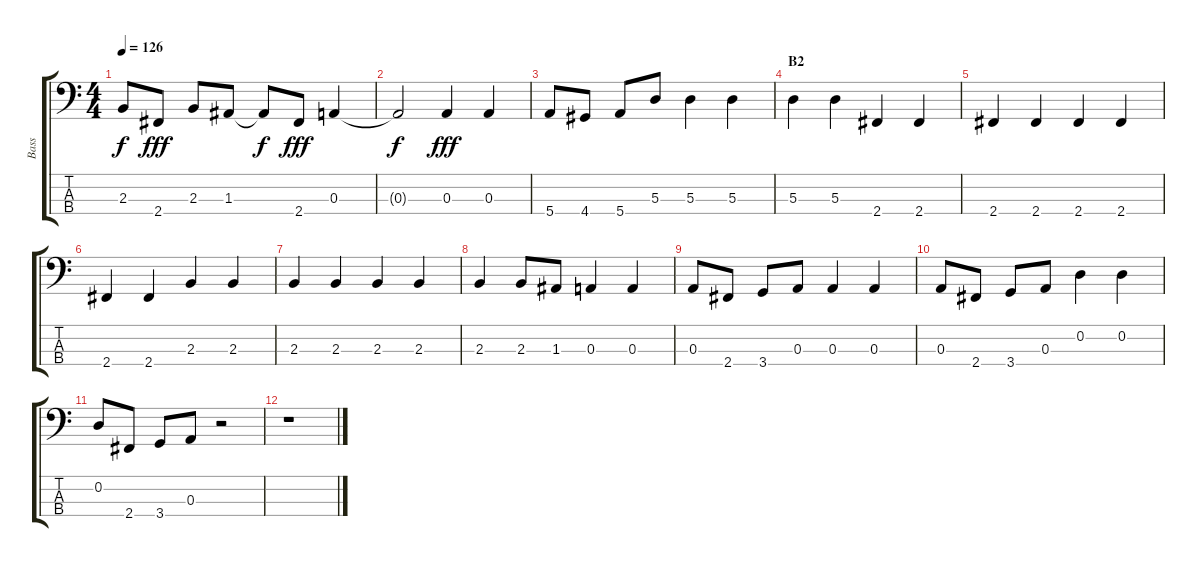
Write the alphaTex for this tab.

\track ("Bass" "Bass") {instrument electricbassfinger}
\staff {score tabs}
\tuning (G2 D2 A1 E1) {hide}
\ts (4 4)
\tempo 126
\clef f4
\ks c
2.3{t}.8{dy f} 2.4.8{dy fff} 2.3.8 1.3.8 1.3{t}.8{dy f} 2.4.8{dy fff} 0.3.4 |
0.3{t}.2{dy f} 0.3.4{dy fff} 0.3.4 |
5.4.8 4.4.8 5.4.8 5.3.8 5.3.4 5.3.4 |
\section ("" "B2")
5.3.4 5.3.4 2.4.4 2.4.4 |
2.4.4 2.4.4 2.4.4 2.4.4 |
2.4.4 2.4.4 2.3.4 2.3.4 |
2.3.4 2.3.4 2.3.4 2.3.4 |
2.3.4 2.3.8 1.3.8 0.3.4 0.3.4 |
0.3.8 2.4.8 3.4.8 0.3.8 0.3.4 0.3.4 |
0.3.8 2.4.8 3.4.8 0.3.8 0.2.4 0.2.4 |
0.2.8 2.4.8 3.4.8 0.3.8 r.2 |
r.1
